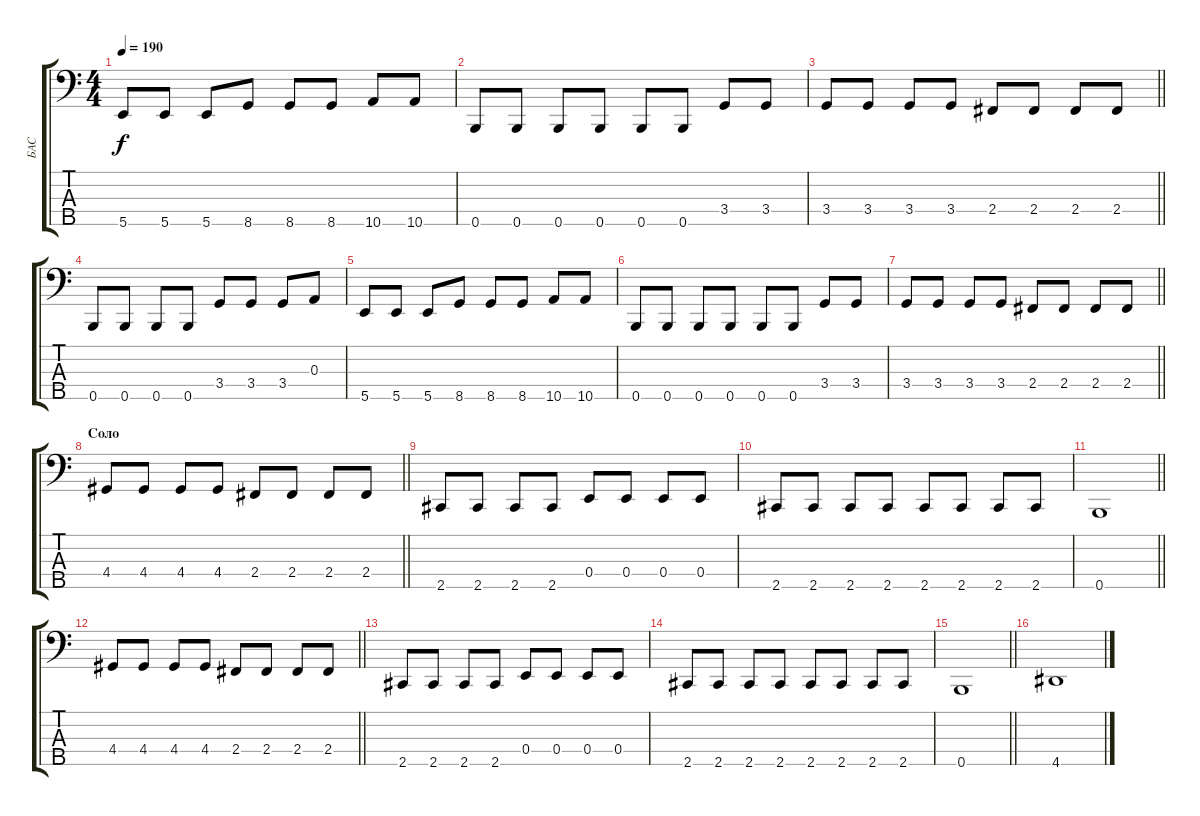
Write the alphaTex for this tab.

\track ("БАС" "БАС") {instrument electricbasspick}
\staff {score tabs}
\tuning (G2 D2 A1 E1 B0) {hide}
\ts (4 4)
\tempo 190
\clef f4
\ks c
5.5.8{dy f} 5.5.8 5.5.8 8.5.8 8.5.8 8.5.8 10.5.8 10.5.8 |
0.5.8 0.5.8 0.5.8 0.5.8 0.5.8 0.5.8 3.4.8 3.4.8 |
\barLineRight lightlight
3.4.8 3.4.8 3.4.8 3.4.8 2.4.8 2.4.8 2.4.8 2.4.8 |
0.5.8 0.5.8 0.5.8 0.5.8 3.4.8 3.4.8 3.4.8 0.3.8 |
5.5.8 5.5.8 5.5.8 8.5.8 8.5.8 8.5.8 10.5.8 10.5.8 |
0.5.8 0.5.8 0.5.8 0.5.8 0.5.8 0.5.8 3.4.8 3.4.8 |
\barLineRight lightlight
3.4.8 3.4.8 3.4.8 3.4.8 2.4.8 2.4.8 2.4.8 2.4.8 |
\section ("" "Соло")
\barLineRight lightlight
4.4.8 4.4.8 4.4.8 4.4.8 2.4.8 2.4.8 2.4.8 2.4.8 |
2.5.8 2.5.8 2.5.8 2.5.8 0.4.8 0.4.8 0.4.8 0.4.8 |
2.5.8 2.5.8 2.5.8 2.5.8 2.5.8 2.5.8 2.5.8 2.5.8 |
\barLineRight lightlight
0.5.1 |
\barLineRight lightlight
4.4.8 4.4.8 4.4.8 4.4.8 2.4.8 2.4.8 2.4.8 2.4.8 |
2.5.8 2.5.8 2.5.8 2.5.8 0.4.8 0.4.8 0.4.8 0.4.8 |
2.5.8 2.5.8 2.5.8 2.5.8 2.5.8 2.5.8 2.5.8 2.5.8 |
\barLineRight lightlight
0.5.1 |
4.5.1
